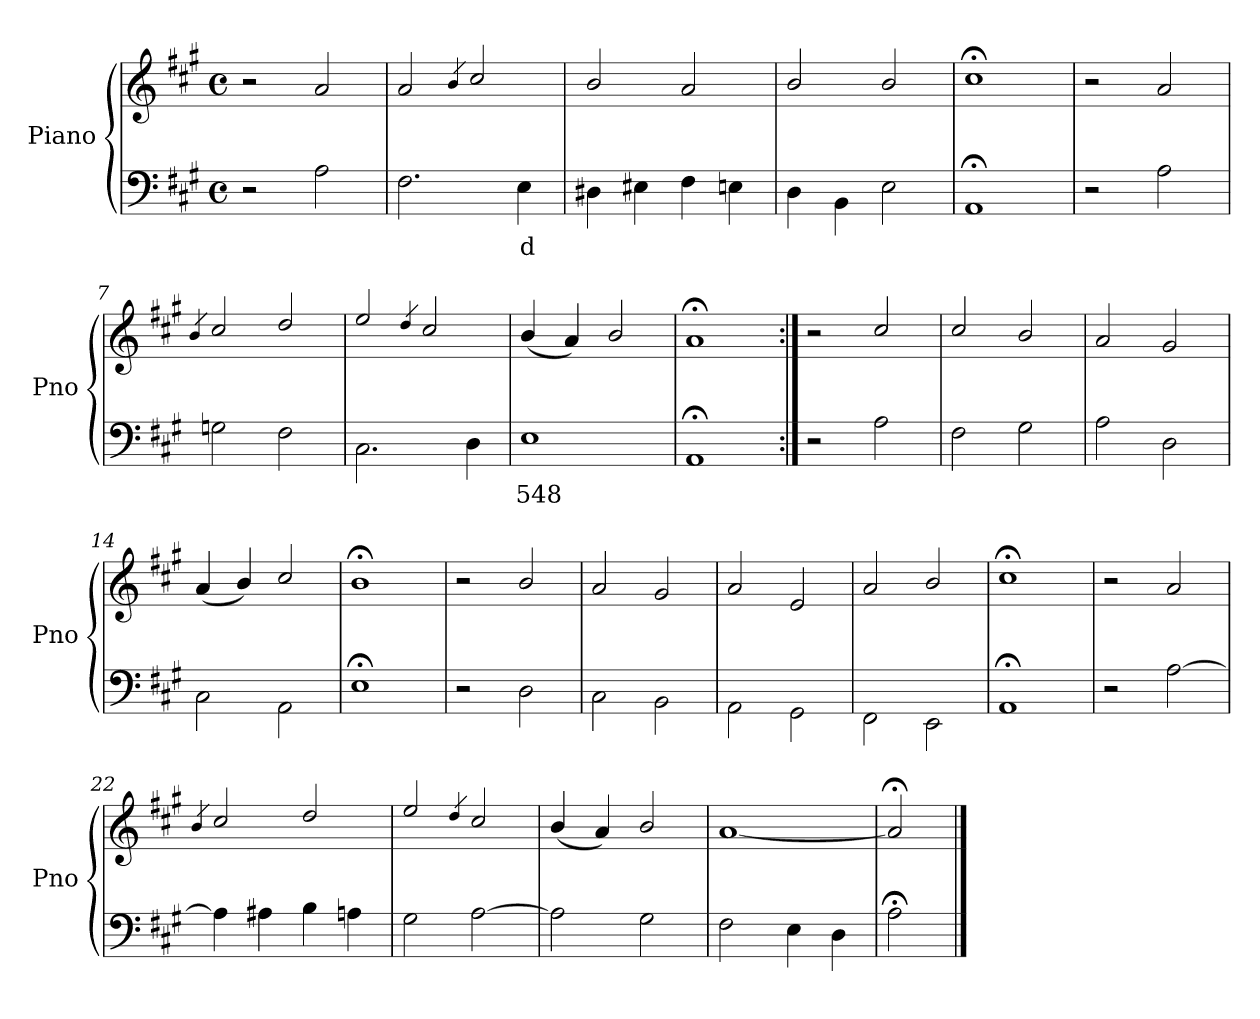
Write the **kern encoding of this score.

**kern	**text	**kern
*part1	*part1	*part1
*staff2	*staff2	*staff1
*I"Piano	*	*
*I'Pno	*	*
*clefF4	*	*clefG2
*k[f#c#g#]	*	*k[f#c#g#]
*A:	*	*A:
*M4/4	*	*M4/4
*met(c)	*	*met(c)
=1	=1	=1
2r	.	2r
2A\	.	2a/
=2	=2	=2
2.F#\	.	2a/
.	.	4qb/
.	.	2cc#/
!	!LO:LY:a	!
4E\	d	.
=3	=3	=3
4D#X\	.	2b/
4E#X\	.	.
4F#\	.	2a/
4En\	.	.
=4	=4	=4
4D\	.	2b/
4BB\	.	.
2E\	.	2b/
=5	=5	=5
1AA;\	.	1cc#;</
=6	=6	=6
2r	.	2r
2A\	.	2a/
=7	=7	=7
.	.	4qb/
2Gn\	.	2cc#/
2F#\	.	2dd/
=8	=8	=8
2.C#\	.	2ee/
.	.	4qdd/
.	.	2cc#/
4D\	.	.
=9	=9	=9
!	!LO:LY:a	!
1E\	548	(4b/
.	.	4a/)
.	.	2b/
=10	=10	=10
1AA;\	.	1a;</
!!LO:LB:g=z
=11:|!	=11:|!	=11:|!
2r	.	2r
2A\	.	2cc#/
=12	=12	=12
2F#\	.	2cc#/
2G#\	.	2b/
=13	=13	=13
2A\	.	2a/
2D\	.	2g#/
=14	=14	=14
2C#\	.	(4a/
.	.	4b/)
2AA\	.	2cc#/
=15	=15	=15
1E;\	.	1b;</
=16	=16	=16
2r	.	2r
2D\	.	2b/
=17	=17	=17
2C#\	.	2a/
2BB\	.	2g#/
=18	=18	=18
2AA\	.	2a/
2GG#\	.	2e/
=19	=19	=19
2FF#\	.	2a/
2EE\	.	2b/
=20	=20	=20
1AA;\	.	1cc#;</
!!LO:LB:g=z
=21	=21	=21
2r	.	2r
[<2A\	.	2a/
=22	=22	=22
.	.	4qb/
4A\]	.	2cc#/
4A#X\	.	.
4B\	.	2dd/
4An\	.	.
=23	=23	=23
2G#\	.	2ee/
.	.	4qdd/
[<2A\	.	2cc#/
=24	=24	=24
2A\]	.	(4b/
.	.	4a/)
2G#\	.	2b/
=25	=25	=25
2F#\	.	[>1a/
4E\	.	.
4D\	.	.
=26	=26	=26
2A;\	.	2a;</]
==	==	==
*-	*-	*-
